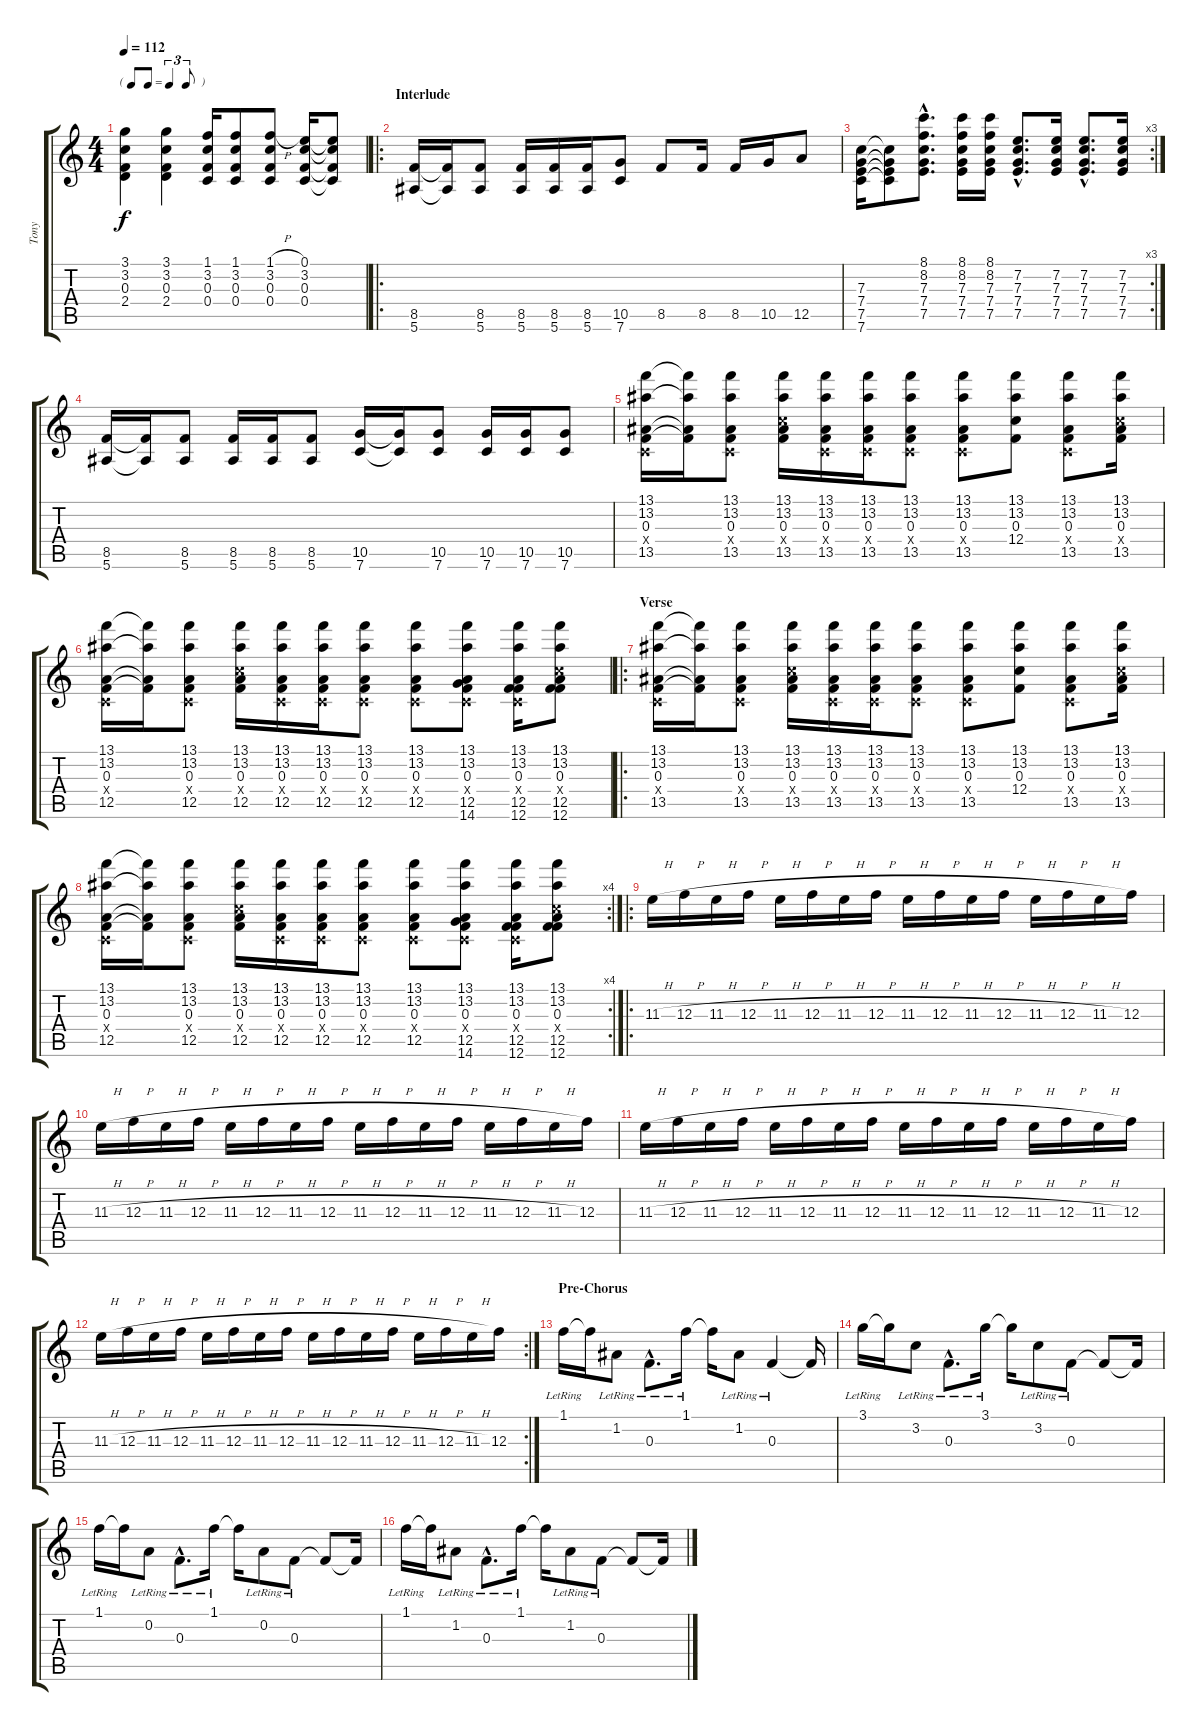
\track ("Tony" "Tony") {instrument distortionguitar}
\staff {score tabs}
\tuning (E4 A3 F3 C3 A2 F2) {hide}
\ts (4 4)
\tf triplet8th
\tempo 112
\clef g2
\ks c
(3.1 3.2 0.3 2.4).4{dy f} (3.1 3.2 0.3 2.4).4 (1.1 3.2 0.3 0.4).16 (1.1 3.2 0.3 0.4).8 (1.1{h} 3.2 0.3 0.4).8 (0.1 3.2 0.3 0.4).16 (0.1{t} 3.2{t} 0.3{t} 0.4{t}).8 |
\ro
\section ("" "Interlude")
(8.5 5.6).16 (8.5{t} 5.6{t}).16 (8.5 5.6).8 (8.5 5.6).16 (8.5 5.6).16 (8.5 5.6).16 (10.5 7.6).8 8.5.8 8.5.16 8.5.16 10.5.16 12.5.8 |
\rc 3
(7.3 7.4 7.5 7.6).16 (7.3{t} 7.4{t} 7.5{t} 7.6{t}).8 (8.1{hac} 8.2{hac} 7.3{hac} 7.4{hac} 7.5{hac}).8{d} (8.1 8.2 7.3 7.4 7.5).16 (8.1 8.2 7.3 7.4 7.5).16 (7.2{hac} 7.3{hac} 7.4{hac} 7.5{hac}).8{d} (7.2 7.3 7.4 7.5).16 (7.2{hac} 7.3{hac} 7.4{hac} 7.5{hac}).8{d} (7.2 7.3 7.4 7.5).16 |
(8.5 5.6).16 (8.5{t} 5.6{t}).16 (8.5 5.6).8 (8.5 5.6).16 (8.5 5.6).16 (8.5 5.6).8 (10.5 7.6).16 (10.5{t} 7.6{t}).16 (10.5 7.6).8 (10.5 7.6).16 (10.5 7.6).16 (10.5 7.6).8 |
(13.1 13.2 0.3 0.4{x} 13.5).16{volume 10 instrument electricguitarjazz} (13.1{t} 13.2{t} 0.3{t} 13.5{t}).16 (13.1 13.2 0.3 0.4{x} 13.5).8 (13.1 13.2 0.3 12.4{x} 13.5).16 (13.1 13.2 0.3 0.4{x} 13.5).16 (13.1 13.2 0.3 0.4{x} 13.5).16 (13.1 13.2 0.3 0.4{x} 13.5).8 (13.1 13.2 0.3 0.4{x} 13.5).8 (13.1 13.2 0.3 12.4).8 (13.1 13.2 0.3 0.4{x} 13.5).8 (13.1 13.2 0.3 12.4{x} 13.5).16 |
(13.1 13.2 0.3 0.4{x} 12.5).16 (13.1{t} 13.2{t} 0.3{t} 12.5{t}).16 (13.1 13.2 0.3 0.4{x} 12.5).8 (13.1 13.2 0.3 12.4{x} 12.5).16 (13.1 13.2 0.3 0.4{x} 12.5).16 (13.1 13.2 0.3 0.4{x} 12.5).16 (13.1 13.2 0.3 0.4{x} 12.5).8 (13.1 13.2 0.3 0.4{x} 12.5).8 (13.1 13.2 0.3 0.4{x} 12.5 14.6).8 (13.1 13.2 0.3 0.4{x} 12.5 12.6).16 (13.1 13.2 0.3 12.4{x} 12.5 12.6).8 |
\ro
\section ("" "Verse")
(13.1 13.2 0.3 0.4{x} 13.5).16{instrument electricguitarjazz} (13.1{t} 13.2{t} 0.3{t} 13.5{t}).16 (13.1 13.2 0.3 0.4{x} 13.5).8 (13.1 13.2 0.3 12.4{x} 13.5).16 (13.1 13.2 0.3 0.4{x} 13.5).16 (13.1 13.2 0.3 0.4{x} 13.5).16 (13.1 13.2 0.3 0.4{x} 13.5).8 (13.1 13.2 0.3 0.4{x} 13.5).8 (13.1 13.2 0.3 12.4).8 (13.1 13.2 0.3 0.4{x} 13.5).8 (13.1 13.2 0.3 12.4{x} 13.5).16 |
\rc 4
(13.1 13.2 0.3 0.4{x} 12.5).16 (13.1{t} 13.2{t} 0.3{t} 12.5{t}).16 (13.1 13.2 0.3 0.4{x} 12.5).8 (13.1 13.2 0.3 12.4{x} 12.5).16 (13.1 13.2 0.3 0.4{x} 12.5).16 (13.1 13.2 0.3 0.4{x} 12.5).16 (13.1 13.2 0.3 0.4{x} 12.5).8 (13.1 13.2 0.3 0.4{x} 12.5).8 (13.1 13.2 0.3 0.4{x} 12.5 14.6).8 (13.1 13.2 0.3 0.4{x} 12.5 12.6).16 (13.1 13.2 0.3 12.4{x} 12.5 12.6).8 |
\ro
11.3{h}.16{instrument distortionguitar} 12.3{h}.16 11.3{h}.16 12.3{h}.16 11.3{h}.16 12.3{h}.16 11.3{h}.16 12.3{h}.16 11.3{h}.16 12.3{h}.16 11.3{h}.16 12.3{h}.16 11.3{h}.16 12.3{h}.16 11.3{h}.16 12.3.16 |
11.3{h}.16 12.3{h}.16 11.3{h}.16 12.3{h}.16 11.3{h}.16 12.3{h}.16 11.3{h}.16 12.3{h}.16 11.3{h}.16 12.3{h}.16 11.3{h}.16 12.3{h}.16 11.3{h}.16 12.3{h}.16 11.3{h}.16 12.3.16 |
11.3{h}.16 12.3{h}.16 11.3{h}.16 12.3{h}.16 11.3{h}.16 12.3{h}.16 11.3{h}.16 12.3{h}.16 11.3{h}.16 12.3{h}.16 11.3{h}.16 12.3{h}.16 11.3{h}.16 12.3{h}.16 11.3{h}.16 12.3.16 |
\rc 2
11.3{h}.16 12.3{h}.16 11.3{h}.16 12.3{h}.16 11.3{h}.16 12.3{h}.16 11.3{h}.16 12.3{h}.16 11.3{h}.16 12.3{h}.16 11.3{h}.16 12.3{h}.16 11.3{h}.16 12.3{h}.16 11.3{h}.16 12.3.16 |
\section ("" "Pre-Chorus")
1.1{lr}.16{volume 16 instrument electricguitarjazz} 1.1{t}.16 1.2{lr}.8 0.3{hac lr}.8{d} 1.1{lr}.16 1.1{t}.16 1.2{lr}.8 0.3{lr}.4 0.3{t}.16 |
3.1{lr}.16 3.1{t}.16 3.2{lr}.8 0.3{hac lr}.8{d} 3.1{lr}.16 3.1{t}.16 3.2{lr}.8 0.3{lr}.8 0.3{t}.8 0.3{t}.16 |
1.1{lr}.16 1.1{t}.16 0.2{lr}.8 0.3{hac lr}.8{d} 1.1{lr}.16 1.1{t}.16 0.2{lr}.8 0.3{lr}.8 0.3{t}.8 0.3{t}.16 |
1.1{lr}.16 1.1{t}.16 1.2{lr}.8 0.3{hac lr}.8{d} 1.1{lr}.16 1.1{t}.16 1.2{lr}.8 0.3{lr}.8 0.3{t}.8 0.3{t}.16
